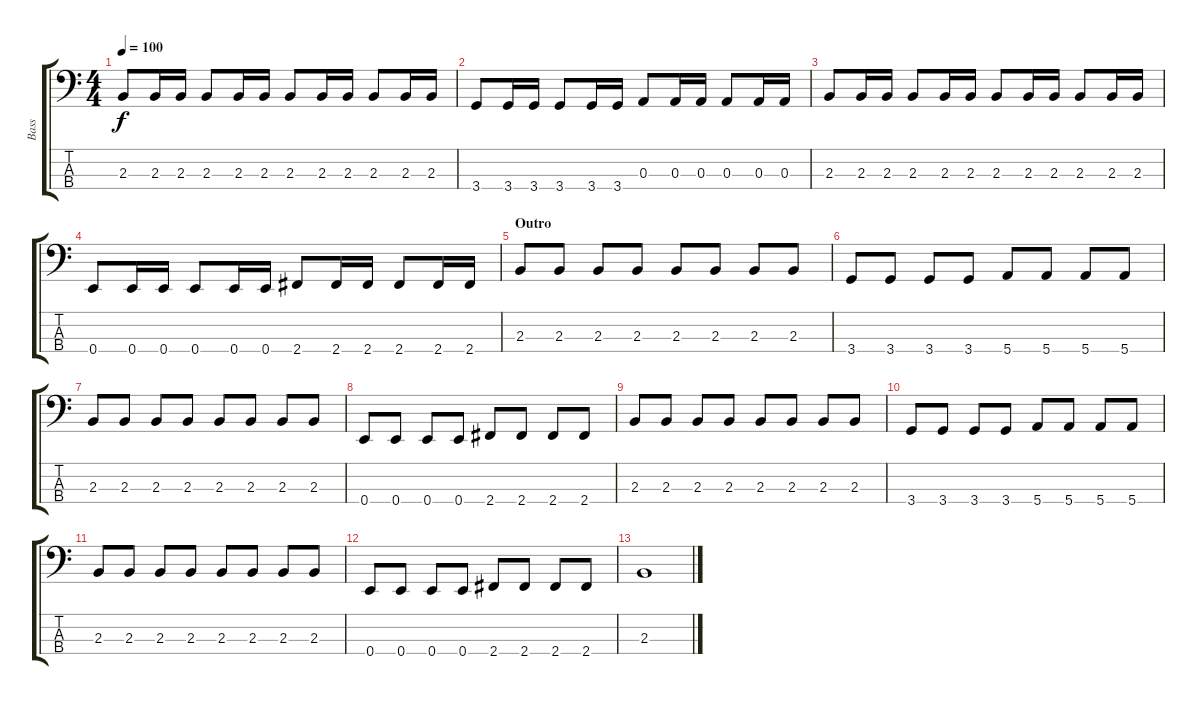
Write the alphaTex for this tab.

\track ("Bass" "Bass") {instrument electricbassfinger}
\staff {score tabs}
\tuning (G2 D2 A1 E1) {hide}
\ts (4 4)
\tempo 100
\clef f4
\ks c
2.3.8{dy f} 2.3.16 2.3.16 2.3.8 2.3.16 2.3.16 2.3.8 2.3.16 2.3.16 2.3.8 2.3.16 2.3.16 |
3.4.8 3.4.16 3.4.16 3.4.8 3.4.16 3.4.16 0.3.8 0.3.16 0.3.16 0.3.8 0.3.16 0.3.16 |
2.3.8 2.3.16 2.3.16 2.3.8 2.3.16 2.3.16 2.3.8 2.3.16 2.3.16 2.3.8 2.3.16 2.3.16 |
0.4.8 0.4.16 0.4.16 0.4.8 0.4.16 0.4.16 2.4.8 2.4.16 2.4.16 2.4.8 2.4.16 2.4.16 |
\section ("" "Outro")
2.3.8 2.3.8 2.3.8 2.3.8 2.3.8 2.3.8 2.3.8 2.3.8 |
3.4.8 3.4.8 3.4.8 3.4.8 5.4.8 5.4.8 5.4.8 5.4.8 |
2.3.8 2.3.8 2.3.8 2.3.8 2.3.8 2.3.8 2.3.8 2.3.8 |
0.4.8 0.4.8 0.4.8 0.4.8 2.4.8 2.4.8 2.4.8 2.4.8 |
2.3.8 2.3.8 2.3.8 2.3.8 2.3.8 2.3.8 2.3.8 2.3.8 |
3.4.8 3.4.8 3.4.8 3.4.8 5.4.8 5.4.8 5.4.8 5.4.8 |
2.3.8 2.3.8 2.3.8 2.3.8 2.3.8 2.3.8 2.3.8 2.3.8 |
0.4.8 0.4.8 0.4.8 0.4.8 2.4.8 2.4.8 2.4.8 2.4.8 |
2.3.1
